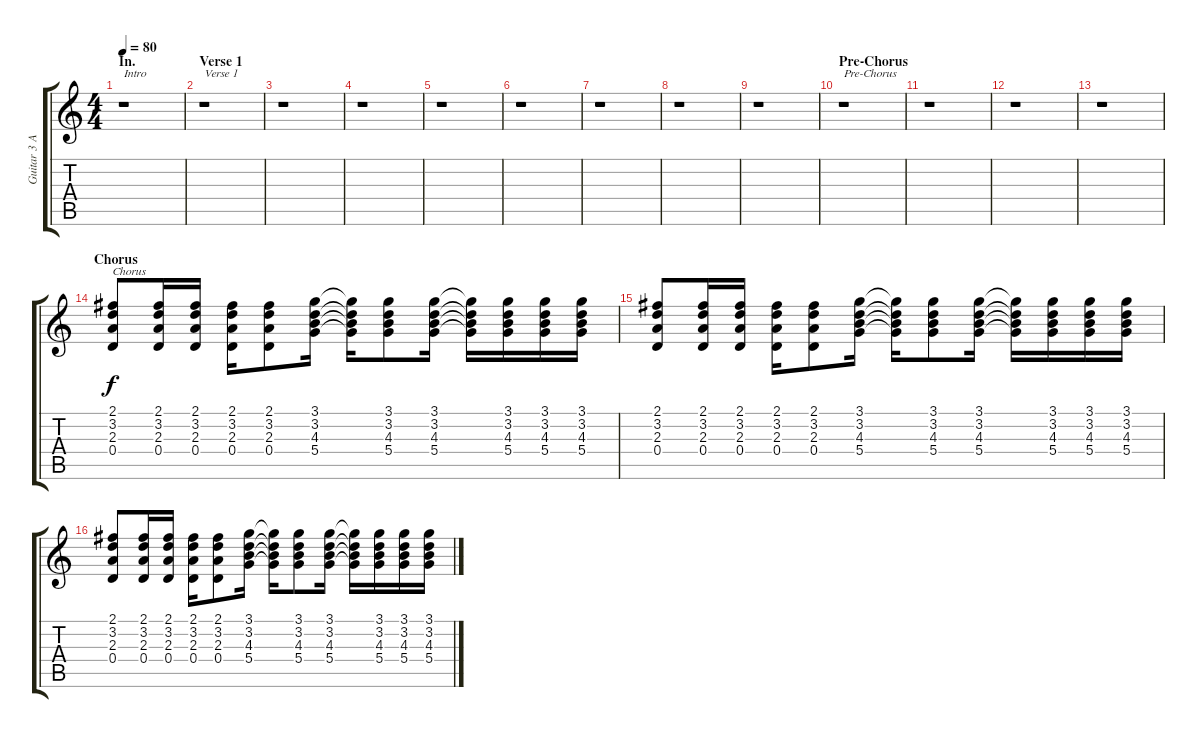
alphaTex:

\track ("Guitar 3 Acoustic" "Guitar 3 A") {instrument acousticguitarsteel}
\staff {score tabs}
\tuning (E4 B3 G3 D3 A2 D2) {hide}
\ts (4 4)
\section ("" "In.")
\tempo 80
\clef g2
\ks c
r.1{txt "Intro" dy f instrument acousticguitarsteel} |
\section ("" "Verse 1")
r.1{txt "Verse 1"} |
r.1 |
r.1 |
r.1 |
r.1 |
r.1 |
r.1 |
r.1 |
\section ("" "Pre-Chorus")
r.1{txt "Pre-Chorus"} |
r.1 |
r.1 |
r.1 |
\section ("" "Chorus")
(2.1 3.2 2.3 0.4).8{txt "Chorus"} (2.1 3.2 2.3 0.4).16 (2.1 3.2 2.3 0.4).16 (2.1 3.2 2.3 0.4).16 (2.1 3.2 2.3 0.4).8 (3.1 3.2 4.3 5.4).16 (3.1{t} 3.2{t} 4.3{t} 5.4{t}).16 (3.1 3.2 4.3 5.4).8 (3.1 3.2 4.3 5.4).16 (3.1{t} 3.2{t} 4.3{t} 5.4{t}).16 (3.1 3.2 4.3 5.4).16 (3.1 3.2 4.3 5.4).16 (3.1 3.2 4.3 5.4).16 |
(2.1 3.2 2.3 0.4).8 (2.1 3.2 2.3 0.4).16 (2.1 3.2 2.3 0.4).16 (2.1 3.2 2.3 0.4).16 (2.1 3.2 2.3 0.4).8 (3.1 3.2 4.3 5.4).16 (3.1{t} 3.2{t} 4.3{t} 5.4{t}).16 (3.1 3.2 4.3 5.4).8 (3.1 3.2 4.3 5.4).16 (3.1{t} 3.2{t} 4.3{t} 5.4{t}).16 (3.1 3.2 4.3 5.4).16 (3.1 3.2 4.3 5.4).16 (3.1 3.2 4.3 5.4).16 |
(2.1 3.2 2.3 0.4).8 (2.1 3.2 2.3 0.4).16 (2.1 3.2 2.3 0.4).16 (2.1 3.2 2.3 0.4).16 (2.1 3.2 2.3 0.4).8 (3.1 3.2 4.3 5.4).16 (3.1{t} 3.2{t} 4.3{t} 5.4{t}).16 (3.1 3.2 4.3 5.4).8 (3.1 3.2 4.3 5.4).16 (3.1{t} 3.2{t} 4.3{t} 5.4{t}).16 (3.1 3.2 4.3 5.4).16 (3.1 3.2 4.3 5.4).16 (3.1 3.2 4.3 5.4).16
